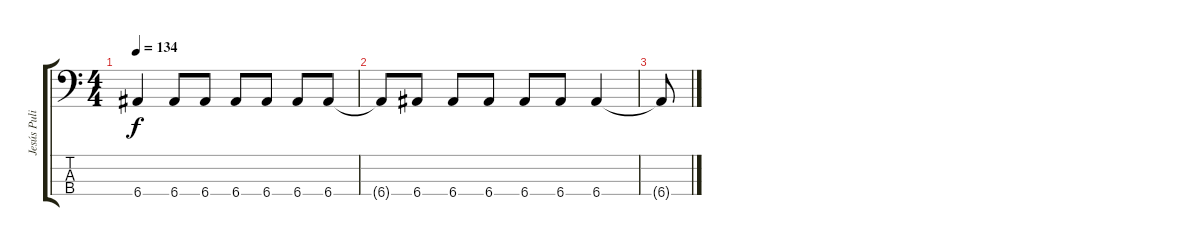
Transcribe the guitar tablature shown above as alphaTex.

\track ("Jesús Pulido" "Jesús Puli") {instrument electricbassfinger}
\staff {score tabs}
\tuning (G2 D2 A1 E1) {hide}
\ts (4 4)
\tempo 134
\clef f4
\ks c
6.4.4{dy f} 6.4.8 6.4.8 6.4.8 6.4.8 6.4.8 6.4.8 |
6.4{t}.8 6.4.8 6.4.8 6.4.8 6.4.8 6.4.8 6.4.4 |
6.4{t}.8
